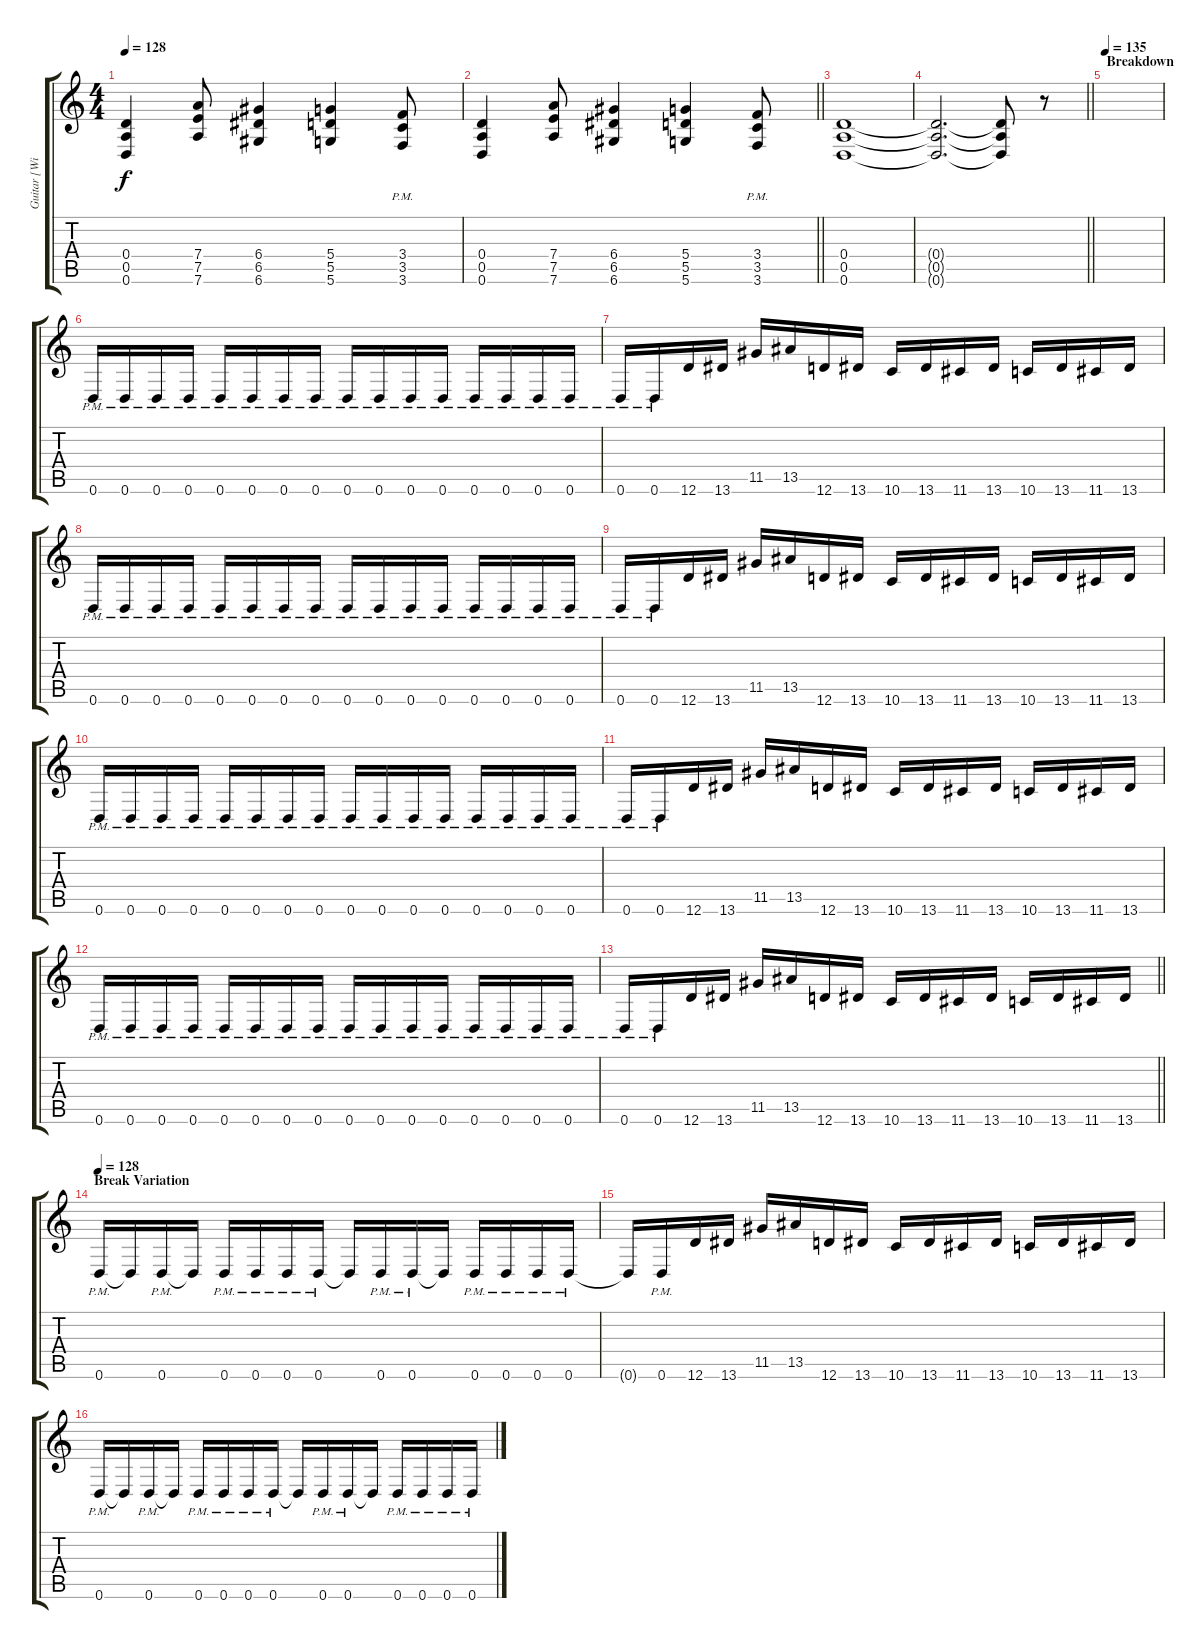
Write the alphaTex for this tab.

\track ("Guitar [Willie Adler]" "Guitar [Wi") {instrument overdrivenguitar}
\staff {score tabs}
\tuning (E4 B3 G3 D3 A2 D2) {hide}
\ts (4 4)
\tempo 128
\clef g2
\ks c
(0.4 0.5 0.6).4{dy f} (7.4 7.5 7.6).8 (6.4 6.5 6.6).4 (5.4 5.5 5.6).4 (3.4{pm} 3.5{pm} 3.6{pm}).8 |
\barLineRight lightlight
(0.4 0.5 0.6).4 (7.4 7.5 7.6).8 (6.4 6.5 6.6).4 (5.4 5.5 5.6).4 (3.4{pm} 3.5{pm} 3.6{pm}).8 |
(0.4 0.5 0.6).1 |
\barLineRight lightlight
(0.4{t} 0.5{t} 0.6{t}).2{d} (0.4{t} 0.5{t} 0.6{t}).8 r.8 |
\section ("" "Breakdown")
\tempo 135
|
0.6{pm}.16 0.6{pm}.16 0.6{pm}.16 0.6{pm}.16 0.6{pm}.16 0.6{pm}.16 0.6{pm}.16 0.6{pm}.16 0.6{pm}.16 0.6{pm}.16 0.6{pm}.16 0.6{pm}.16 0.6{pm}.16 0.6{pm}.16 0.6{pm}.16 0.6{pm}.16 |
0.6{pm}.16 0.6{pm}.16 12.6.16 13.6.16 11.5.16 13.5.16 12.6.16 13.6.16 10.6.16 13.6.16 11.6.16 13.6.16 10.6.16 13.6.16 11.6.16 13.6.16 |
0.6{pm}.16 0.6{pm}.16 0.6{pm}.16 0.6{pm}.16 0.6{pm}.16 0.6{pm}.16 0.6{pm}.16 0.6{pm}.16 0.6{pm}.16 0.6{pm}.16 0.6{pm}.16 0.6{pm}.16 0.6{pm}.16 0.6{pm}.16 0.6{pm}.16 0.6{pm}.16 |
0.6{pm}.16 0.6{pm}.16 12.6.16 13.6.16 11.5.16 13.5.16 12.6.16 13.6.16 10.6.16 13.6.16 11.6.16 13.6.16 10.6.16 13.6.16 11.6.16 13.6.16 |
0.6{pm}.16 0.6{pm}.16 0.6{pm}.16 0.6{pm}.16 0.6{pm}.16 0.6{pm}.16 0.6{pm}.16 0.6{pm}.16 0.6{pm}.16 0.6{pm}.16 0.6{pm}.16 0.6{pm}.16 0.6{pm}.16 0.6{pm}.16 0.6{pm}.16 0.6{pm}.16 |
0.6{pm}.16 0.6{pm}.16 12.6.16 13.6.16 11.5.16 13.5.16 12.6.16 13.6.16 10.6.16 13.6.16 11.6.16 13.6.16 10.6.16 13.6.16 11.6.16 13.6.16 |
0.6{pm}.16 0.6{pm}.16 0.6{pm}.16 0.6{pm}.16 0.6{pm}.16 0.6{pm}.16 0.6{pm}.16 0.6{pm}.16 0.6{pm}.16 0.6{pm}.16 0.6{pm}.16 0.6{pm}.16 0.6{pm}.16 0.6{pm}.16 0.6{pm}.16 0.6{pm}.16 |
\barLineRight lightlight
0.6{pm}.16 0.6{pm}.16 12.6.16 13.6.16 11.5.16 13.5.16 12.6.16 13.6.16 10.6.16 13.6.16 11.6.16 13.6.16 10.6.16 13.6.16 11.6.16 13.6.16 |
\section ("" "Break Variation")
\tempo 128
0.6{pm}.16 0.6{t}.16 0.6{pm}.16 0.6{t}.16 0.6{pm}.16 0.6{pm}.16 0.6{pm}.16 0.6{pm}.16 0.6{t}.16 0.6{pm}.16 0.6{pm}.16 0.6{t}.16 0.6{pm}.16 0.6{pm}.16 0.6{pm}.16 0.6{pm}.16 |
0.6{t}.16 0.6{pm}.16 12.6.16 13.6.16 11.5.16 13.5.16 12.6.16 13.6.16 10.6.16 13.6.16 11.6.16 13.6.16 10.6.16 13.6.16 11.6.16 13.6.16 |
0.6{pm}.16 0.6{t}.16 0.6{pm}.16 0.6{t}.16 0.6{pm}.16 0.6{pm}.16 0.6{pm}.16 0.6{pm}.16 0.6{t}.16 0.6{pm}.16 0.6{pm}.16 0.6{t}.16 0.6{pm}.16 0.6{pm}.16 0.6{pm}.16 0.6{pm}.16
